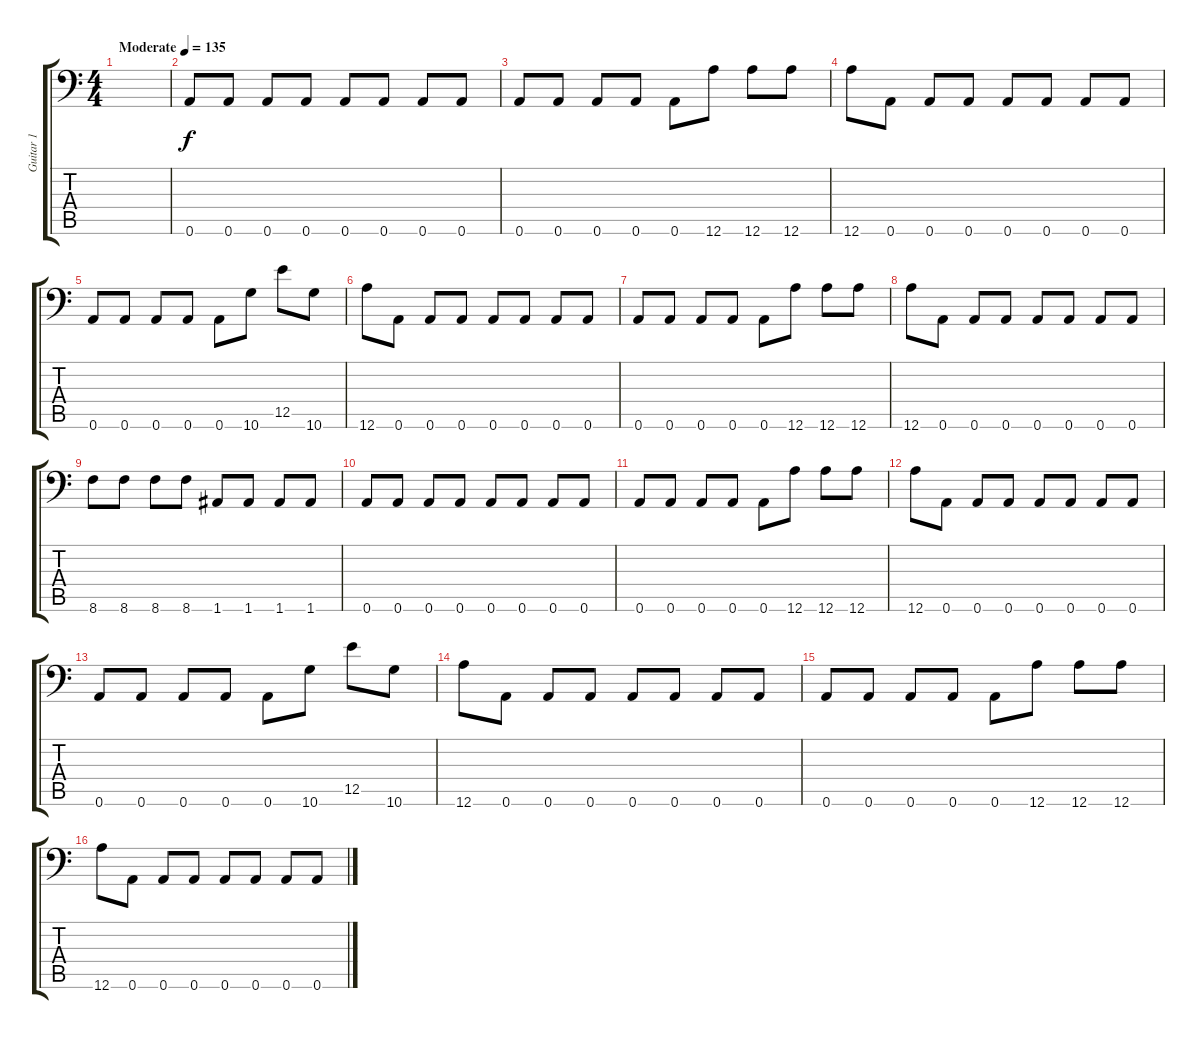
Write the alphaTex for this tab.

\track ("Guitar 1" "Guitar 1") {instrument distortionguitar}
\staff {score tabs}
\tuning (B3 Gb3 D3 A2 E2 A1) {hide}
\ts (4 4)
\tempo (135 "Moderate")
\clef f4
\ks c
|
0.6.8 0.6.8 0.6.8 0.6.8 0.6.8 0.6.8 0.6.8 0.6.8 |
0.6.8 0.6.8 0.6.8 0.6.8 0.6.8 12.6.8 12.6.8 12.6.8 |
12.6.8 0.6.8 0.6.8 0.6.8 0.6.8 0.6.8 0.6.8 0.6.8 |
0.6.8 0.6.8 0.6.8 0.6.8 0.6.8 10.6.8 12.5.8 10.6.8 |
12.6.8 0.6.8 0.6.8 0.6.8 0.6.8 0.6.8 0.6.8 0.6.8 |
0.6.8 0.6.8 0.6.8 0.6.8 0.6.8 12.6.8 12.6.8 12.6.8 |
12.6.8 0.6.8 0.6.8 0.6.8 0.6.8 0.6.8 0.6.8 0.6.8 |
8.6.8 8.6.8 8.6.8 8.6.8 1.6.8 1.6.8 1.6.8 1.6.8 |
0.6.8 0.6.8 0.6.8 0.6.8 0.6.8 0.6.8 0.6.8 0.6.8 |
0.6.8 0.6.8 0.6.8 0.6.8 0.6.8 12.6.8 12.6.8 12.6.8 |
12.6.8 0.6.8 0.6.8 0.6.8 0.6.8 0.6.8 0.6.8 0.6.8 |
0.6.8 0.6.8 0.6.8 0.6.8 0.6.8 10.6.8 12.5.8 10.6.8 |
12.6.8 0.6.8 0.6.8 0.6.8 0.6.8 0.6.8 0.6.8 0.6.8 |
0.6.8 0.6.8 0.6.8 0.6.8 0.6.8 12.6.8 12.6.8 12.6.8 |
12.6.8 0.6.8 0.6.8 0.6.8 0.6.8 0.6.8 0.6.8 0.6.8
